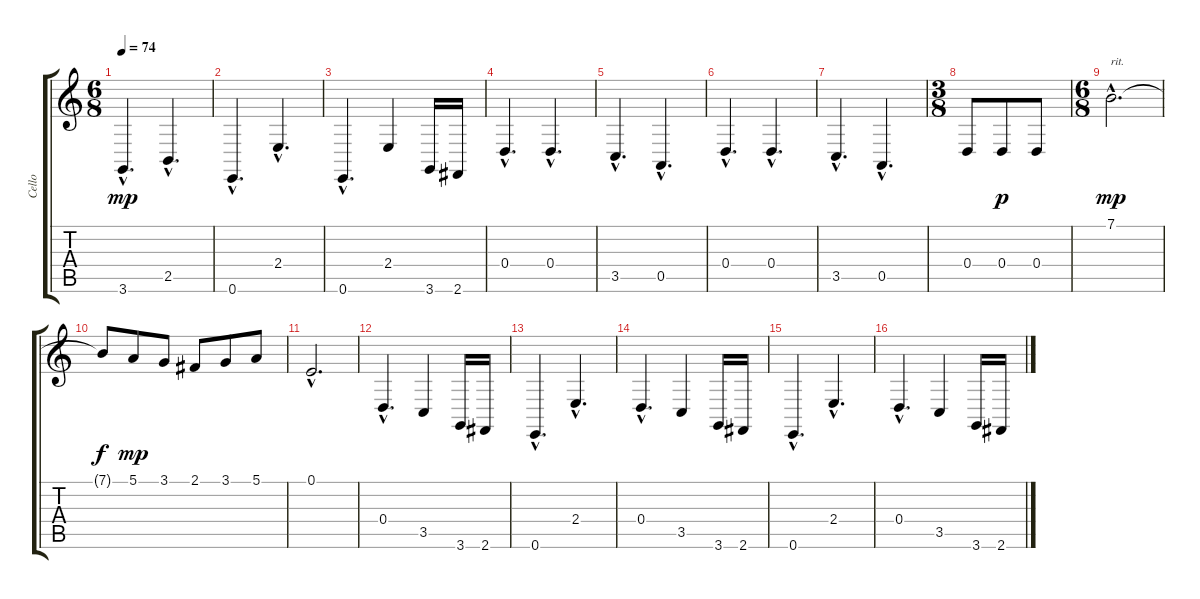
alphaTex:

\track ("Cello" "Cello") {instrument cello}
\staff {score tabs}
\tuning (E4 B3 G3 D3 A2 E2) {hide}
\ts (6 8)
\tempo 74
\clef g2
\ks c
3.6{hac}.4{d dy mp} 2.5{hac}.4{d} |
0.6{hac}.4{d} 2.4{hac}.4{d} |
0.6{hac}.4{d} 2.4.4 3.6.16 2.6.16 |
0.4{hac}.4{d} 0.4{hac}.4{d} |
3.5{hac}.4{d} 0.5{hac}.4{d} |
0.4{hac}.4{d} 0.4{hac}.4{d} |
3.5{hac}.4{d} 0.5{hac}.4{d} |
\ts (3 8)
0.4.8 0.4.8{dy p} 0.4.8 |
\ts (6 8)
7.1{hac}.2{d txt "rit." dy mp volume 10 instrument cello} |
7.1{t}.8{dy f} 5.1.8{dy mp} 3.1.8 2.1.8 3.1.8 5.1.8 |
0.1{hac}.2{d} |
0.4{hac}.4{d} 3.5.4 3.6.16 2.6.16 |
0.6{hac}.4{d} 2.4{hac}.4{d} |
0.4{hac}.4{d} 3.5.4 3.6.16 2.6.16 |
0.6{hac}.4{d} 2.4{hac}.4{d} |
0.4{hac}.4{d} 3.5.4 3.6.16 2.6.16
